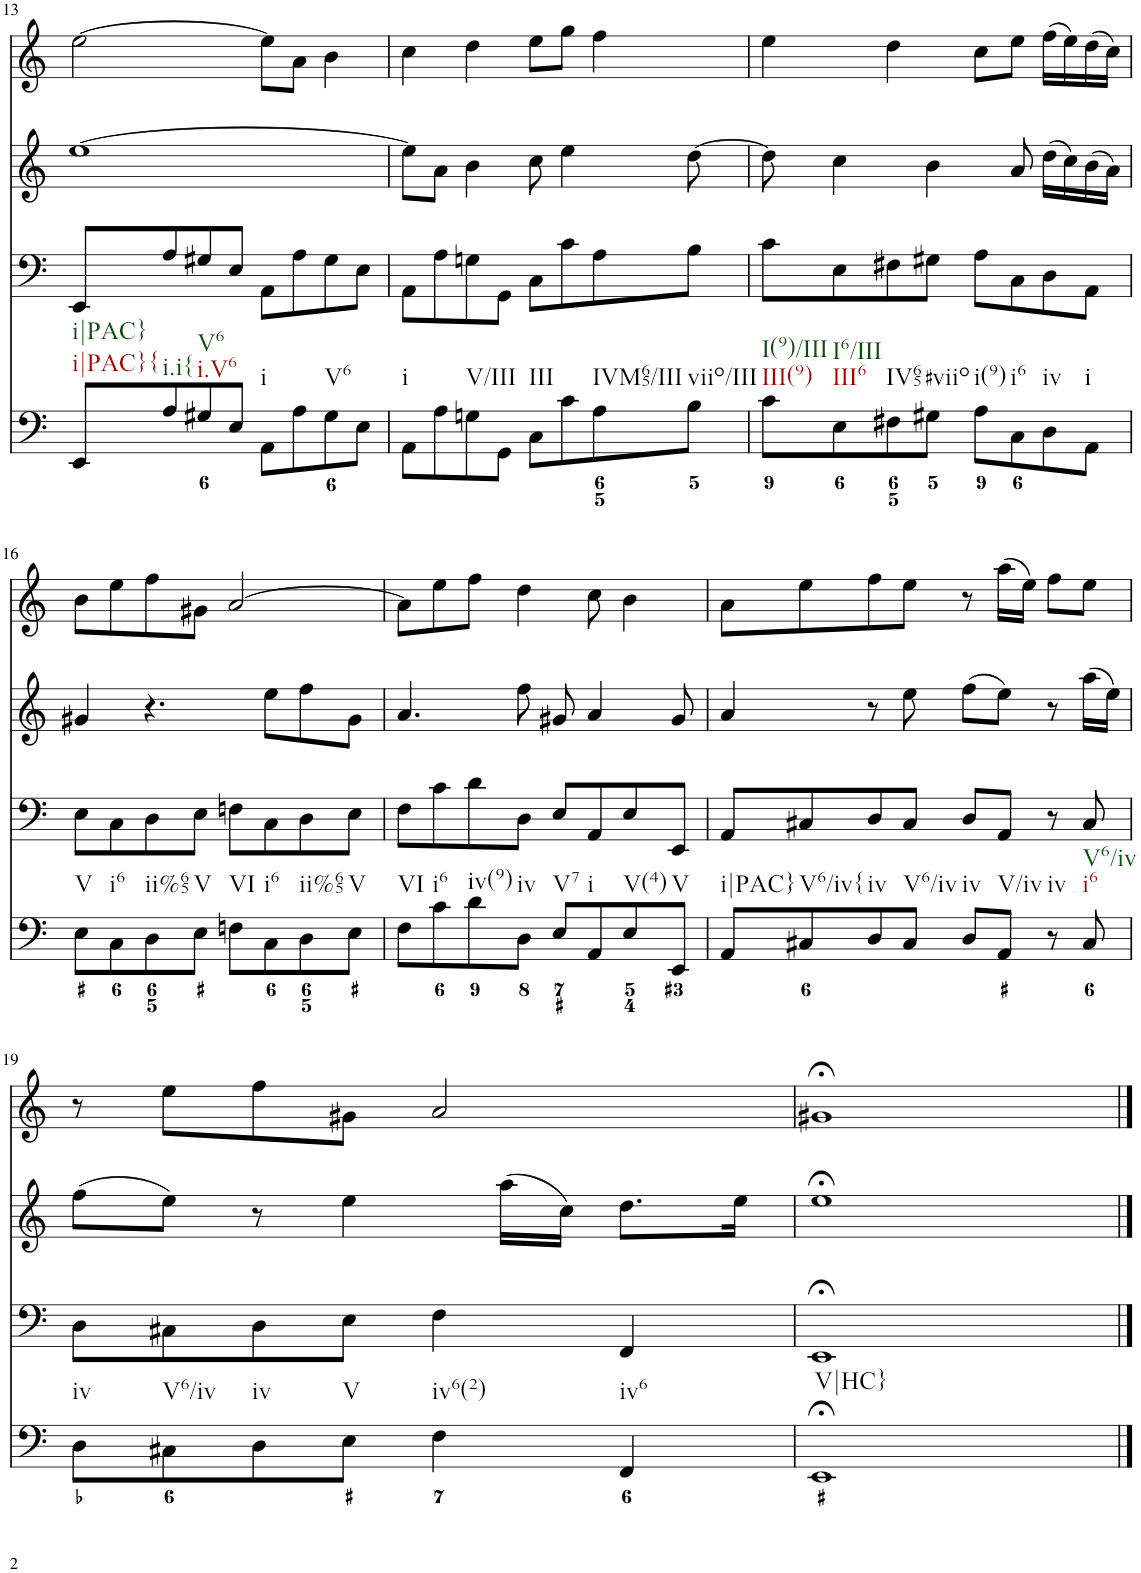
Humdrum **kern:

**kern	**kern	**kern	**kern
*part4	*part3	*part2	*part1
*staff4	*staff3	*staff2	*staff1
*I"Piano	*I"Piano	*I"Piano	*I"Piano
*I'Pno	*I'Pno	*I'Pno	*I'Pno
!!LO:PB:g=z
*clefF4	*clefF4	*clefG2	*clefG2
*k[]	*k[]	*k[]	*k[]
*M4/4	*M4/4	*M4/4	*M4/4
*met(c)	*met(c)	*met(c)	*met(c)
=13	=13	=13	=13
!LO:TX:b:t=i|PAC}{	!	!	!
!LO:TX:b:t=i|PAC}	!	!	!
8EE/L	8EE/L	[1ee	[2ee\
!LO:TX:b:t=i.i{	!	!	!
8A/	8A/	.	.
!LO:TX:b:t=i.V6	!	!	!
!LO:TX:b:t=V6	!	!	!
8G#X/	8G#X/	.	.
8E/J	8E/J	.	.
!LO:TX:b:t=i	!	!	!
8AA\L	8AA\L	.	8ee\L]
8A\	8A\	.	8a\J
!LO:TX:b:t=V6	!	!	!
8G#\	8G#\	.	4b\
8E\J	8E\J	.	.
=14	=14	=14	=14
!LO:TX:b:t=i	!	!	!
8AA\L	8AA\L	8ee\L]	4cc\
8A\	8A\	8a\J	.
!LO:TX:b:t=V/III	!	!	!
8Gn\	8Gn\	4b\	4dd\
8GG\J	8GG\J	.	.
!LO:TX:b:t=III	!	!	!
8C\L	8C\L	8cc\	8ee\L
8c\	8c\	4ee\	8gg\J
!LO:TX:b:t=IVM65/III	!	!	!
8A\	8A\	.	4ff\
!LO:TX:b:t=viio/III	!	!	!
8B\J	8B\J	[8dd\	.
=15	=15	=15	=15
!LO:TX:b:t=III(9)	!	!	!
!LO:TX:b:t=I(9)/III	!	!	!
8c\L	8c\L	8dd\]	4ee\
!LO:TX:b:t=III6	!	!	!
!LO:TX:b:t=I6/III	!	!	!
8E\	8E\	4cc\	.
!LO:TX:b:t=IV65	!	!	!
8F#X\	8F#X\	.	4dd\
!LO:TX:b:t=#viio	!	!	!
8G#X\J	8G#X\J	4b\	.
!LO:TX:b:t=i(9)	!	!	!
8A\L	8A\L	.	8cc\L
!LO:TX:b:t=i6	!	!	!
8C\	8C\	8a/	8ee\J
!LO:TX:b:t=iv	!	!	!
8D\	8D\	(16dd\LL	(16ff\LL
.	.	16cc\)	16ee\)
!LO:TX:b:t=i	!	!	!
8AA\J	8AA\J	(16b\	(16dd\
.	.	16a\JJ)	16cc\JJ)
!!LO:LB:g=z
=16	=16	=16	=16
!LO:TX:b:t=V	!	!	!
8E\L	8E\L	4g#X/	8b\L
!LO:TX:b:t=i6	!	!	!
8C\	8C\	.	8ee\
!LO:TX:b:t=ii%65	!	!	!
8D\	8D\	4.r	8ff\
!LO:TX:b:t=V	!	!	!
8E\J	8E\J	.	8g#X\J
!LO:TX:b:t=VI	!	!	!
8Fn\L	8Fn\L	.	[2a/
!LO:TX:b:t=i6	!	!	!
8C\	8C\	8ee\L	.
!LO:TX:b:t=ii%65	!	!	!
8D\	8D\	8ff\	.
!LO:TX:b:t=V	!	!	!
8E\J	8E\J	8g#\J	.
=17	=17	=17	=17
!LO:TX:b:t=VI	!	!	!
8F\L	8F\L	4.a/	8a\L]
!LO:TX:b:t=i6	!	!	!
8c\	8c\	.	8ee\
!LO:TX:b:t=iv(9)	!	!	!
8d\	8d\	.	8ff\J
!LO:TX:b:t=iv	!	!	!
8D\J	8D\J	8ff\	4dd\
!LO:TX:b:t=V7	!	!	!
8E/L	8E/L	8g#X/	.
!LO:TX:b:t=i	!	!	!
8AA/	8AA/	4a/	8cc\
!LO:TX:b:t=V(4)	!	!	!
8E/	8E/	.	4b\
!LO:TX:b:t=V	!	!	!
8EE/J	8EE/J	8g#/	.
=18	=18	=18	=18
!LO:TX:b:t=i|PAC}	!	!	!
8AA/L	8AA/L	4a/	8a\L
!LO:TX:b:t=V6/iv{	!	!	!
8C#X/	8C#X/	.	8ee\
!LO:TX:b:t=iv	!	!	!
8D/	8D/	8r	8ff\
!LO:TX:b:t=V6/iv	!	!	!
8C#/J	8C#/J	8ee\	8ee\J
!LO:TX:b:t=iv	!	!	!
8D/L	8D/L	(8ff\L	8r
!LO:TX:b:t=V/iv	!	!	!
8AA/J	8AA/J	8ee\J)	(16aa\LL
.	.	.	16ee\JJ)
!LO:TX:b:t=iv	!	!	!
8r	8r	8r	8ff\L
!LO:TX:b:t=i6	!	!	!
!LO:TX:b:t=V6/iv	!	!	!
8C#/	8C#/	(16aa\LL	8ee\J
.	.	16ee\JJ)	.
!!LO:LB:g=z
=19	=19	=19	=19
!LO:TX:b:t=iv	!	!	!
8D\L	8D\L	(8ff\L	8r
!LO:TX:b:t=V6/iv	!	!	!
8C#X\	8C#X\	8ee\J)	8ee\L
!LO:TX:b:t=iv	!	!	!
8D\	8D\	8r	8ff\
!LO:TX:b:t=V	!	!	!
8E\J	8E\J	4ee\	8g#X\J
!LO:TX:b:t=iv6(2)	!	!	!
4F\	4F\	.	2a/
.	.	(16aa\LL	.
.	.	16cc\JJ)	.
!LO:TX:b:t=iv6	!	!	!
4FF/	4FF/	8.dd\L	.
.	.	16ee\Jk	.
=20	=20	=20	=20
!LO:TX:b:t=V|HC}	!	!	!
1EE;<	1EE;<	1ee;<	1g#X;<
==	==	==	==
*-	*-	*-	*-
